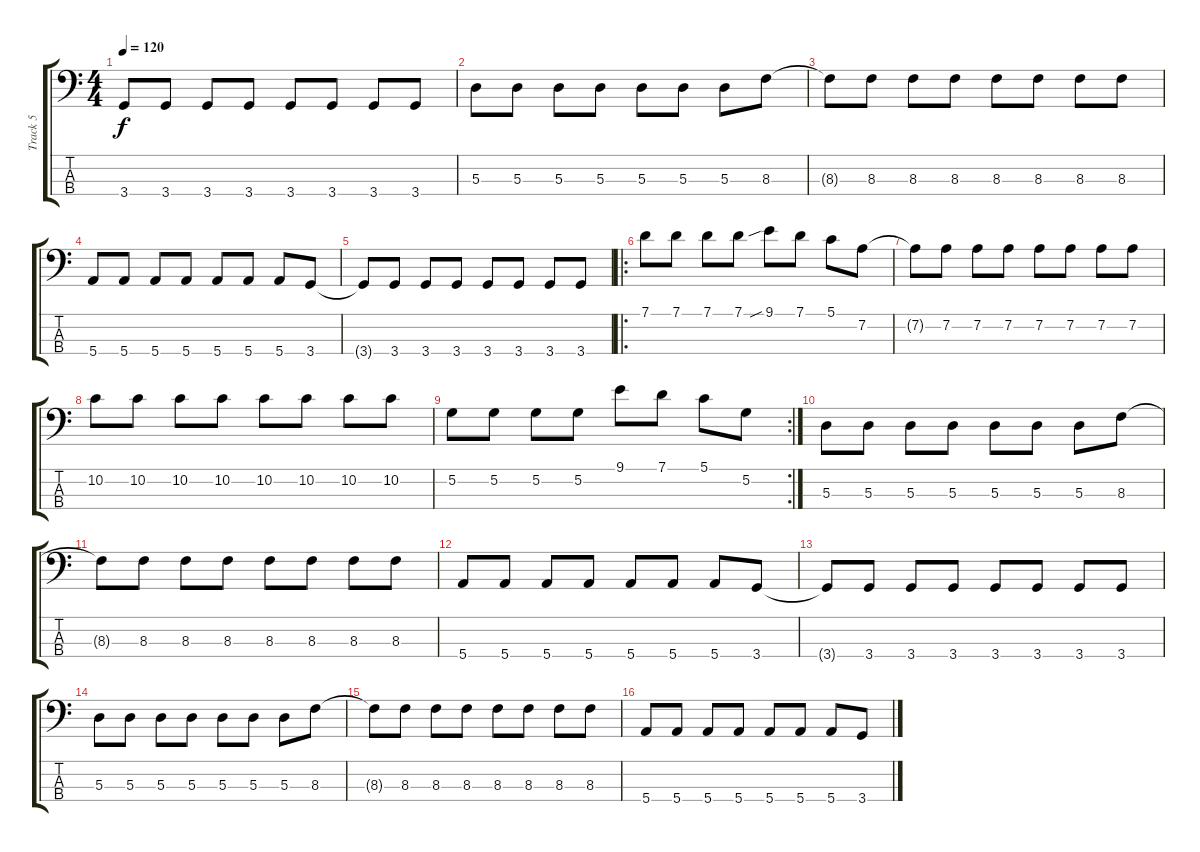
\track ("Track 5" "Track 5") {instrument electricbassfinger}
\staff {score tabs}
\tuning (G2 D2 A1 E1) {hide}
\ts (4 4)
\tempo 120
\clef f4
\ks c
3.4{t}.8{dy f} 3.4.8 3.4.8 3.4.8 3.4.8 3.4.8 3.4.8 3.4.8 |
5.3.8 5.3.8 5.3.8 5.3.8 5.3.8 5.3.8 5.3.8 8.3.8 |
8.3{t}.8 8.3.8 8.3.8 8.3.8 8.3.8 8.3.8 8.3.8 8.3.8 |
5.4.8 5.4.8 5.4.8 5.4.8 5.4.8 5.4.8 5.4.8 3.4.8 |
3.4{t}.8 3.4.8 3.4.8 3.4.8 3.4.8 3.4.8 3.4.8 3.4.8 |
\ro
7.1.8 7.1.8 7.1.8 7.1.8 9.1{sib}.8 7.1.8 5.1.8 7.2.8 |
7.2{t}.8 7.2.8 7.2.8 7.2.8 7.2.8 7.2.8 7.2.8 7.2.8 |
10.2.8 10.2.8 10.2.8 10.2.8 10.2.8 10.2.8 10.2.8 10.2.8 |
\rc 2
5.2.8 5.2.8 5.2.8 5.2.8 9.1.8 7.1.8 5.1.8 5.2.8 |
5.3.8 5.3.8 5.3.8 5.3.8 5.3.8 5.3.8 5.3.8 8.3.8 |
8.3{t}.8 8.3.8 8.3.8 8.3.8 8.3.8 8.3.8 8.3.8 8.3.8 |
5.4.8 5.4.8 5.4.8 5.4.8 5.4.8 5.4.8 5.4.8 3.4.8 |
3.4{t}.8 3.4.8 3.4.8 3.4.8 3.4.8 3.4.8 3.4.8 3.4.8 |
5.3.8 5.3.8 5.3.8 5.3.8 5.3.8 5.3.8 5.3.8 8.3.8 |
8.3{t}.8 8.3.8 8.3.8 8.3.8 8.3.8 8.3.8 8.3.8 8.3.8 |
5.4.8 5.4.8 5.4.8 5.4.8 5.4.8 5.4.8 5.4.8 3.4.8
